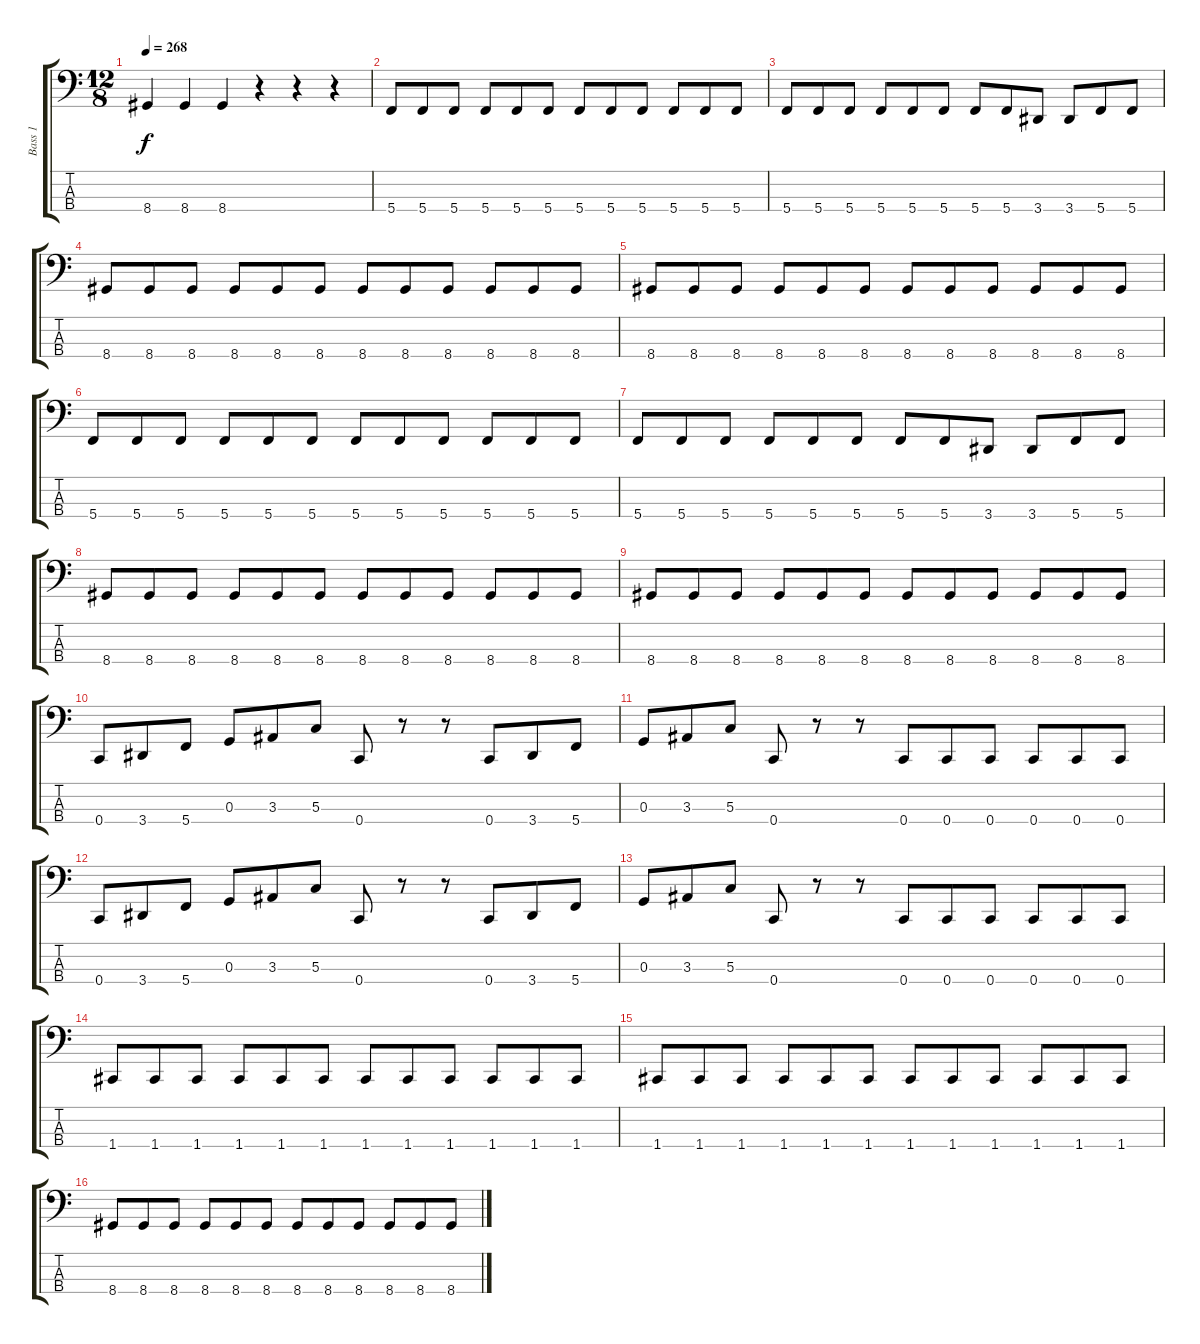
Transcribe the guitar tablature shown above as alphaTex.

\track ("Bass 1" "Bass 1") {instrument electricbasspick}
\staff {score tabs}
\tuning (F2 C2 G1 C1) {hide}
\ts (12 8)
\tempo 268
\clef f4
\ks c
8.4.4{dy f} 8.4.4 8.4.4 r.4 r.4 r.4 |
5.4.8 5.4.8 5.4.8 5.4.8 5.4.8 5.4.8 5.4.8 5.4.8 5.4.8 5.4.8 5.4.8 5.4.8 |
5.4.8 5.4.8 5.4.8 5.4.8 5.4.8 5.4.8 5.4.8 5.4.8 3.4.8 3.4.8 5.4.8 5.4.8 |
8.4.8 8.4.8 8.4.8 8.4.8 8.4.8 8.4.8 8.4.8 8.4.8 8.4.8 8.4.8 8.4.8 8.4.8 |
8.4.8 8.4.8 8.4.8 8.4.8 8.4.8 8.4.8 8.4.8 8.4.8 8.4.8 8.4.8 8.4.8 8.4.8 |
5.4.8 5.4.8 5.4.8 5.4.8 5.4.8 5.4.8 5.4.8 5.4.8 5.4.8 5.4.8 5.4.8 5.4.8 |
5.4.8 5.4.8 5.4.8 5.4.8 5.4.8 5.4.8 5.4.8 5.4.8 3.4.8 3.4.8 5.4.8 5.4.8 |
8.4.8 8.4.8 8.4.8 8.4.8 8.4.8 8.4.8 8.4.8 8.4.8 8.4.8 8.4.8 8.4.8 8.4.8 |
8.4.8 8.4.8 8.4.8 8.4.8 8.4.8 8.4.8 8.4.8 8.4.8 8.4.8 8.4.8 8.4.8 8.4.8 |
0.4.8 3.4.8 5.4.8 0.3.8 3.3.8 5.3.8 0.4.8 r.8 r.8 0.4.8 3.4.8 5.4.8 |
0.3.8 3.3.8 5.3.8 0.4.8 r.8 r.8 0.4.8 0.4.8 0.4.8 0.4.8 0.4.8 0.4.8 |
0.4.8 3.4.8 5.4.8 0.3.8 3.3.8 5.3.8 0.4.8 r.8 r.8 0.4.8 3.4.8 5.4.8 |
0.3.8 3.3.8 5.3.8 0.4.8 r.8 r.8 0.4.8 0.4.8 0.4.8 0.4.8 0.4.8 0.4.8 |
1.4.8 1.4.8 1.4.8 1.4.8 1.4.8 1.4.8 1.4.8 1.4.8 1.4.8 1.4.8 1.4.8 1.4.8 |
1.4.8 1.4.8 1.4.8 1.4.8 1.4.8 1.4.8 1.4.8 1.4.8 1.4.8 1.4.8 1.4.8 1.4.8 |
8.4.8 8.4.8 8.4.8 8.4.8 8.4.8 8.4.8 8.4.8 8.4.8 8.4.8 8.4.8 8.4.8 8.4.8
